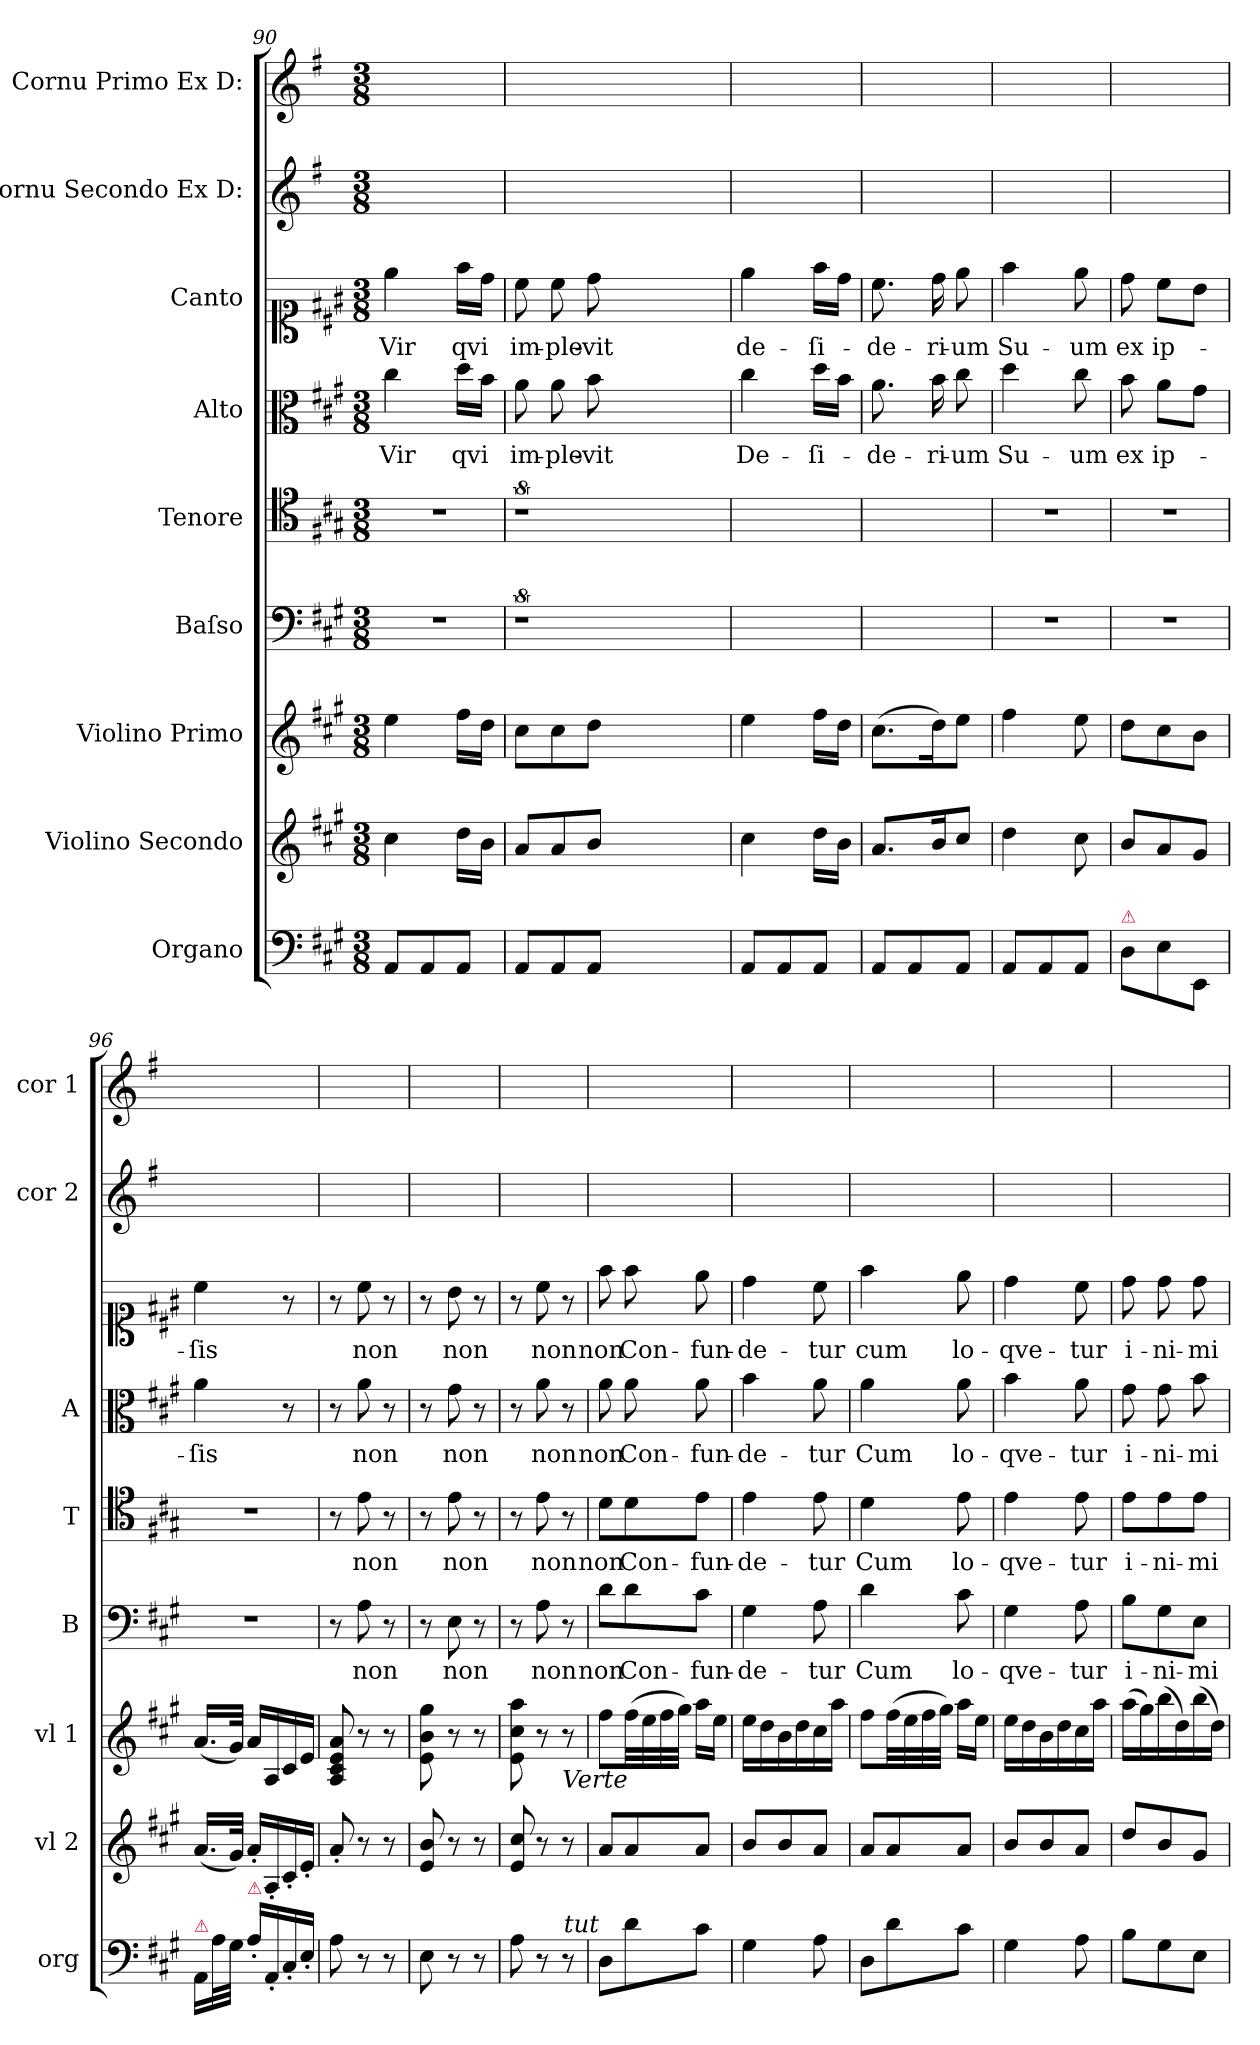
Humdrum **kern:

**kern	**dynam	**kern	**dynam	**kern	**dynam	**kern	**text	**kern	**text	**kern	**text	**kern	**text	**kern	**kern
*part9	*part9	*part8	*part8	*part7	*part7	*part6	*part6	*part5	*part5	*part4	*part4	*part3	*part3	*part2	*part1
*staff9	*staff9	*staff8	*staff8	*staff7	*staff7	*staff6	*staff6	*staff5	*staff5	*staff4	*staff4	*staff3	*staff3	*staff2	*staff1
*I"Organo	*	*I"Violino Secondo	*	*I"Violino Primo	*	*I"Baſso	*	*I"Tenore	*	*I"Alto	*	*I"Canto	*	*I"Cornu Secondo Ex D:	*I"Cornu Primo Ex D:
*I'org	*	*I'vl 2	*	*I'vl 1	*	*I'B	*	*I'T	*	*I'A	*	*	*	*I'cor 2	*I'cor 1
*clefF4	*	*clefG2	*	*clefG2	*	*clefF4	*	*clefC4	*	*clefC3	*	*clefC1	*	*clefG2	*clefG2
*	*	*	*	*	*	*	*	*	*	*	*	*	*	*ITrd-1c-2	*ITrd-1c-2
*k[f#c#g#]	*	*k[f#c#g#]	*	*k[f#c#g#]	*	*k[f#c#g#]	*	*k[f#c#g#]	*	*k[f#c#g#]	*	*k[f#c#g#]	*	*k[f#c#g#]	*k[f#c#g#]
*A:	*	*A:	*	*A:	*	*A:	*	*A:	*	*A:	*	*A:	*	*A:	*A:
*M3/8	*	*M3/8	*	*M3/8	*	*M3/8	*	*M3/8	*	*M3/8	*	*M3/8	*	*M3/8	*M3/8
=90	=90	=90	=90	=90	=90	=90	=90	=90	=90	=90	=90	=90	=90	=90	=90
8AA/L	.	4cc#\	.	4ee\	.	4.r	.	4.r	.	4cc#\	Vir	4ee\	Vir	4.ryy	4.ryy
8AA/	.	.	.	.	.	.	.	.	.	.	.	.	.	.	.
8AA/J	.	16dd\LL	.	16ff#\LL	.	.	.	.	.	16dd\LL	qvi	16ff#\LL	qvi	.	.
.	.	16b\JJ	.	16dd\JJ	.	.	.	.	.	16b\JJ	.	16dd\JJ	.	.	.
=91	=91	=91	=91	=91	=91	=91	=91	=91	=91	=91	=91	=91	=91	=91	=91
8AA/L	.	8a/L	.	8cc#\L	.	8%9r	.	8%9r	.	8a\	im-	8cc#\	im-	4.ryy	4.ryy
8AA/	.	8a/	.	8cc#\	.	.	.	.	.	8a\	-ple-	8cc#\	-ple-	.	.
8AA/J	.	8b/J	.	8dd\J	.	.	.	.	.	8b\	-vit	8dd\	-vit	.	.
2.ryy	.	2.ryy	.	2.ryy	.	.	.	.	.	2.ryy	.	2.ryy	.	2.ryy	2.ryy
=92	=92	=92	=92	=92	=92	=92	=92	=92	=92	=92	=92	=92	=92	=92	=92
8AA/L	.	4cc#\	.	4ee\	.	4.ryy	.	4.ryy	.	4cc#\	De-	4ee\	de-	4.ryy	4.ryy
8AA/	.	.	.	.	.	.	.	.	.	.	.	.	.	.	.
8AA/J	.	16dd\LL	.	16ff#\LL	.	.	.	.	.	16dd\LL	-ſi-	16ff#\LL	-ſi-	.	.
.	.	16b\JJ	.	16dd\JJ	.	.	.	.	.	16b\JJ	.	16dd\JJ	.	.	.
=93	=93	=93	=93	=93	=93	=93	=93	=93	=93	=93	=93	=93	=93	=93	=93
8AA/L	.	8.a/L	.	(8.cc#\L	.	4.ryy	.	4.ryy	.	8.a\	-de-	8.cc#\	-de-	4.ryy	4.ryy
8AA/	.	.	.	.	.	.	.	.	.	.	.	.	.	.	.
.	.	16b/K	.	16dd\K)	.	.	.	.	.	16b\	-ri-	16dd\	-ri-	.	.
8AA/J	.	8cc#/J	.	8ee\J	.	.	.	.	.	8cc#\	-um	8ee\	-um	.	.
=94	=94	=94	=94	=94	=94	=94	=94	=94	=94	=94	=94	=94	=94	=94	=94
8AA/L	.	4dd\	.	4ff#\	.	4.r	.	4.r	.	4dd\	Su-	4ff#\	Su-	4.ryy	4.ryy
8AA/	.	.	.	.	.	.	.	.	.	.	.	.	.	.	.
8AA/J	.	8cc#\	.	8ee\	.	.	.	.	.	8cc#\	-um	8ee\	-um	.	.
=95	=95	=95	=95	=95	=95	=95	=95	=95	=95	=95	=95	=95	=95	=95	=95
!LO:TX:a:color=crimson:t=⚠	!	!	!	!	!	!	!	!	!	!	!	!	!	!	!
8D\L	.	8b/L	.	8dd\L	.	4.r	.	4.r	.	8b\	ex	8dd\	ex	4.ryy	4.ryy
8E\	.	8a/	.	8cc#\	.	.	.	.	.	8a\L	ip-	8cc#\L	ip-	.	.
8EE/J	.	8g#/J	.	8b\J	.	.	.	.	.	8g#\J	.	8b\J	.	.	.
=96	=96	=96	=96	=96	=96	=96	=96	=96	=96	=96	=96	=96	=96	=96	=96
!LO:TX:a:color=crimson:t=⚠	!	!	!	!	!	!	!	!	!	!	!	!	!	!	!
!	!LO:DY:a	!	!LO:DY:a	!	!LO:DY:a	!	!	!	!	!	!	!	!	!	!
16AA/LL	for&colon;	(16.a/LL	f&colon;	(16.a/LL	f&colon;	4.r	.	4.r	.	4a\	-ſis	4cc#\	-ſis	4.ryy	4.ryy
32A\L	.	.	.	.	.	.	.	.	.	.	.	.	.	.	.
32G#\JJJ	.	32g#/JJk)	.	32g#/JJk)	.	.	.	.	.	.	.	.	.	.	.
!LO:TX:a:color=crimson:t=⚠	!	!	!	!	!	!	!	!	!	!	!	!	!	!	!
16A'\LL	.	16a'/LL	.	16a/LL	.	.	.	.	.	.	.	.	.	.	.
16AA'/	.	16A'/	.	16A/	.	.	.	.	.	.	.	.	.	.	.
16C#'/	.	16c#'/	.	16c#/	.	.	.	.	.	8r	.	8r	.	.	.
16E'/JJ	.	16e'/JJ	.	16e/JJ	.	.	.	.	.	.	.	.	.	.	.
=97	=97	=97	=97	=97	=97	=97	=97	=97	=97	=97	=97	=97	=97	=97	=97
8A\	.	8a'/	.	8A/ 8c#/ 8e/ 8a/	.	8r	.	8r	.	8r	.	8r	.	4.ryy	4.ryy
8r	.	8r	.	8r	.	8A\	non	8e\	non	8a\	non	8cc#\	non	.	.
8r	.	8r	.	8r	.	8r	.	8r	.	8r	.	8r	.	.	.
=98	=98	=98	=98	=98	=98	=98	=98	=98	=98	=98	=98	=98	=98	=98	=98
8E\	.	8e/ 8b/	.	8e\ 8b\ 8gg#\	.	8r	.	8r	.	8r	.	8r	.	4.ryy	4.ryy
!	!	!	!	!	!	!	!LO:LY:i	!	!	!	!	!	!LO:LY:i	!	!
8r	.	8r	.	8r	.	8E\	non	8e\	non	8g#\	non	8b\	non	.	.
8r	.	8r	.	8r	.	8r	.	8r	.	8r	.	8r	.	.	.
=99	=99	=99	=99	=99	=99	=99	=99	=99	=99	=99	=99	=99	=99	=99	=99
8A\	.	8e/ 8cc#/	.	8e\ 8cc#\ 8aa\	.	8r	.	8r	.	8r	.	8r	.	4.ryy	4.ryy
!	!	!	!	!	!	!	!LO:LY:i	!	!	!	!LO:LY:i	!	!LO:LY:i	!	!
8r	.	8r	.	8r	.	8A\	non	8e\	non	8a\	non	8cc#\	non	.	.
!	!	!	!	!LO:TX:b:i:t=Verte	!	!	!	!	!	!	!	!	!	!	!
8r	.	8r	.	8r	.	8r	.	8r	.	8r	.	8r	.	.	.
=100	=100	=100	=100	=100	=100	=100	=100	=100	=100	=100	=100	=100	=100	=100	=100
!LO:TX:a:i:rj:t=tut	!	!	!	!	!	!	!	!	!	!	!	!	!	!	!
8D\L	.	8a/L	.	8ff#\L	.	8d\L	non	8d\L	non	8a\	non	8ff#\	non	4.ryy	4.ryy
8d\	.	8a/	.	(32ff#\LL	.	8d\	Con-	8d\	Con-	8a\	Con-	8ff#\	Con-	.	.
.	.	.	.	32ee\	.	.	.	.	.	.	.	.	.	.	.
.	.	.	.	32ff#\	.	.	.	.	.	.	.	.	.	.	.
.	.	.	.	32gg#\JJJ)	.	.	.	.	.	.	.	.	.	.	.
8c#\J	.	8a/J	.	16aa\LL	.	8c#\J	-fun-	8e\J	-fun-	8a\	-fun-	8ee\	-fun-	.	.
.	.	.	.	16ee\JJ	.	.	.	.	.	.	.	.	.	.	.
=101	=101	=101	=101	=101	=101	=101	=101	=101	=101	=101	=101	=101	=101	=101	=101
4G#\	.	8b/L	.	16ee\LL	.	4G#\	-de-	4e\	-de-	4b\	-de-	4dd\	-de-	4.ryy	4.ryy
.	.	.	.	16dd\	.	.	.	.	.	.	.	.	.	.	.
.	.	8b/	.	16b\	.	.	.	.	.	.	.	.	.	.	.
.	.	.	.	16dd\	.	.	.	.	.	.	.	.	.	.	.
8A\	.	8a/J	.	16cc#\	.	8A\	-tur	8e\	-tur	8a\	-tur	8cc#\	-tur	.	.
.	.	.	.	16aa\JJ	.	.	.	.	.	.	.	.	.	.	.
=102	=102	=102	=102	=102	=102	=102	=102	=102	=102	=102	=102	=102	=102	=102	=102
8D\L	.	8a/L	.	8ff#\L	.	4d\	Cum	4d\	Cum	4a\	Cum	4ff#\	cum	4.ryy	4.ryy
8d\	.	8a/	.	(32ff#\LL	.	.	.	.	.	.	.	.	.	.	.
.	.	.	.	32ee\	.	.	.	.	.	.	.	.	.	.	.
.	.	.	.	32ff#\	.	.	.	.	.	.	.	.	.	.	.
.	.	.	.	32gg#\JJJ)	.	.	.	.	.	.	.	.	.	.	.
8c#\J	.	8a/J	.	16aa\LL	.	8c#\	lo-	8e\	lo-	8a\	lo-	8ee\	lo-	.	.
.	.	.	.	16ee\JJ	.	.	.	.	.	.	.	.	.	.	.
=103	=103	=103	=103	=103	=103	=103	=103	=103	=103	=103	=103	=103	=103	=103	=103
4G#\	.	8b/L	.	16ee\LL	.	4G#\	-qve-	4e\	-qve-	4b\	-qve-	4dd\	-qve-	4.ryy	4.ryy
.	.	.	.	16dd\	.	.	.	.	.	.	.	.	.	.	.
.	.	8b/	.	16b\	.	.	.	.	.	.	.	.	.	.	.
.	.	.	.	16dd\	.	.	.	.	.	.	.	.	.	.	.
8A\	.	8a/J	.	16cc#\	.	8A\	-tur	8e\	-tur	8a\	-tur	8cc#\	-tur	.	.
.	.	.	.	16aa\JJ	.	.	.	.	.	.	.	.	.	.	.
=104	=104	=104	=104	=104	=104	=104	=104	=104	=104	=104	=104	=104	=104	=104	=104
8B\L	.	8dd/L	.	(16aa\LL	.	8B\L	i-	8e\L	i-	8g#\	i-	8dd\	i-	4.ryy	4.ryy
.	.	.	.	16gg#\)	.	.	.	.	.	.	.	.	.	.	.
8G#\	.	8b/	.	(16bb\	.	8G#\	-ni-	8e\	-ni-	8g#\	-ni-	8dd\	-ni-	.	.
.	.	.	.	16dd\)	.	.	.	.	.	.	.	.	.	.	.
8E\J	.	8g#/J	.	(16bb\	.	8E\J	-mi-	8e\J	-mi-	8b\	-mi-	8dd\	-mi-	.	.
.	.	.	.	16dd\JJ)	.	.	.	.	.	.	.	.	.	.	.
=	=	=	=	=	=	=	=	=	=	=	=	=	=	=	=
*-	*-	*-	*-	*-	*-	*-	*-	*-	*-	*-	*-	*-	*-	*-	*-
